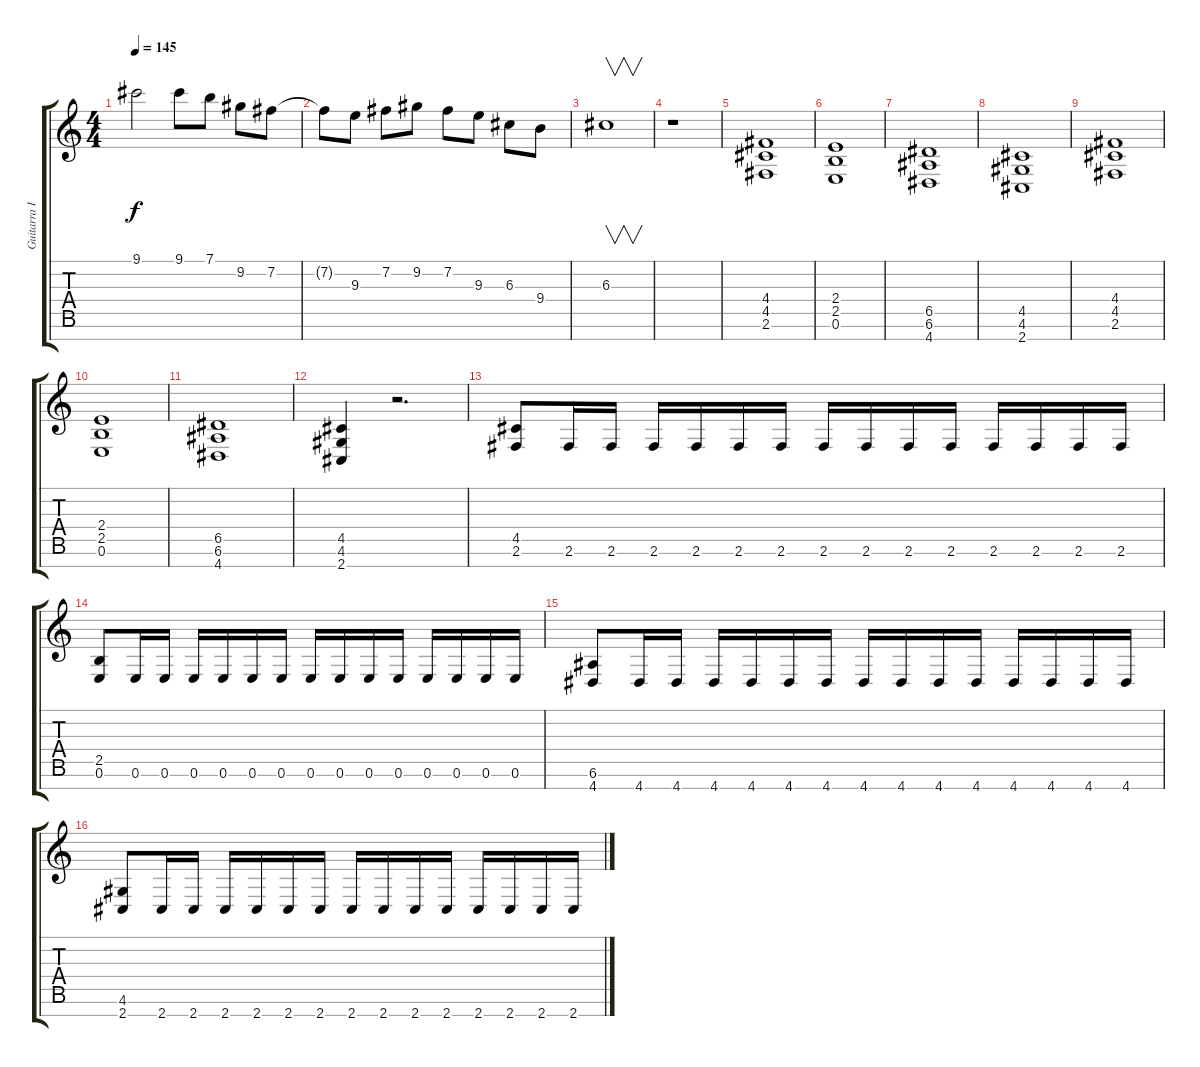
\track ("Guitarra I" "Guitarra I") {instrument distortionguitar}
\staff {score tabs}
\tuning (E4 B3 G3 D3 A2 E2 B1) {hide}
\ts (4 4)
\tempo 145
\clef g2
\ks c
9.1.2{dy f balance 0} 9.1.8 7.1.8 9.2.8 7.2.8 |
7.2{t}.8 9.3.8 7.2.8 9.2.8 7.2.8 9.3.8 6.3.8 9.4.8 |
6.3.1{v} |
r.1 |
(4.4 4.5 2.6).1{balance 8} |
(2.4 2.5 0.6).1 |
(6.5 6.6 4.7).1 |
(4.5 4.6 2.7).1 |
(4.4 4.5 2.6).1 |
(2.4 2.5 0.6).1 |
(6.5 6.6 4.7).1 |
(4.5 4.6 2.7).4 r.2{d} |
(4.5 2.6).8 2.6.16 2.6.16 2.6.16 2.6.16 2.6.16 2.6.16 2.6.16 2.6.16 2.6.16 2.6.16 2.6.16 2.6.16 2.6.16 2.6.16 |
(2.5 0.6).8 0.6.16 0.6.16 0.6.16 0.6.16 0.6.16 0.6.16 0.6.16 0.6.16 0.6.16 0.6.16 0.6.16 0.6.16 0.6.16 0.6.16 |
(6.6 4.7).8 4.7.16 4.7.16 4.7.16 4.7.16 4.7.16 4.7.16 4.7.16 4.7.16 4.7.16 4.7.16 4.7.16 4.7.16 4.7.16 4.7.16 |
(4.6 2.7).8 2.7.16 2.7.16 2.7.16 2.7.16 2.7.16 2.7.16 2.7.16 2.7.16 2.7.16 2.7.16 2.7.16 2.7.16 2.7.16 2.7.16
